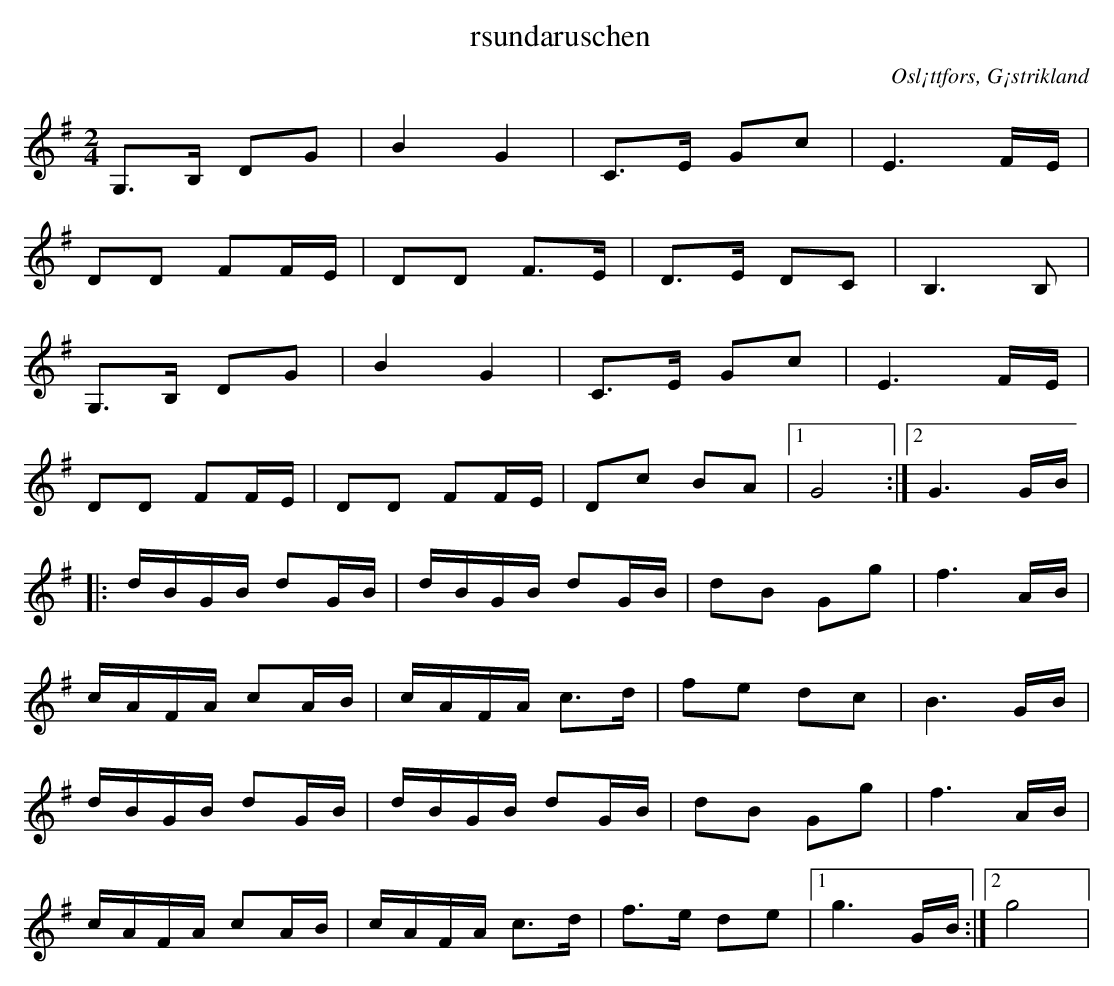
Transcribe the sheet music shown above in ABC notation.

X:1
T: rsundaruschen
O:Osl¡ttfors, G¡strikland
M:2/4
L:1/16
K:G
G,3B, D2G2 | B4 G4 | C3E G2c2 | E6 FE |
D2D2 F2FE | D2D2 F3E | D3E D2C2 | B,6 B,2 |
G,3B, D2G2 | B4 G4 | C3E G2c2 | E6 FE |
D2D2 F2FE | D2D2 F2FE | D2c2 B2A2 |1 G8 :|2G6 GB |
|: dBGB d2GB | dBGB d2GB | d2B2 G2g2 |f6 AB |
cAFA c2AB | cAFA c3d | f2e2 d2c2 |B6 GB |
dBGB d2GB | dBGB d2GB | d2B2 G2g2 |f6 AB |
cAFA c2AB | cAFA c3d | f3e d2e2 |1 g6 GB :|2 g8 |
